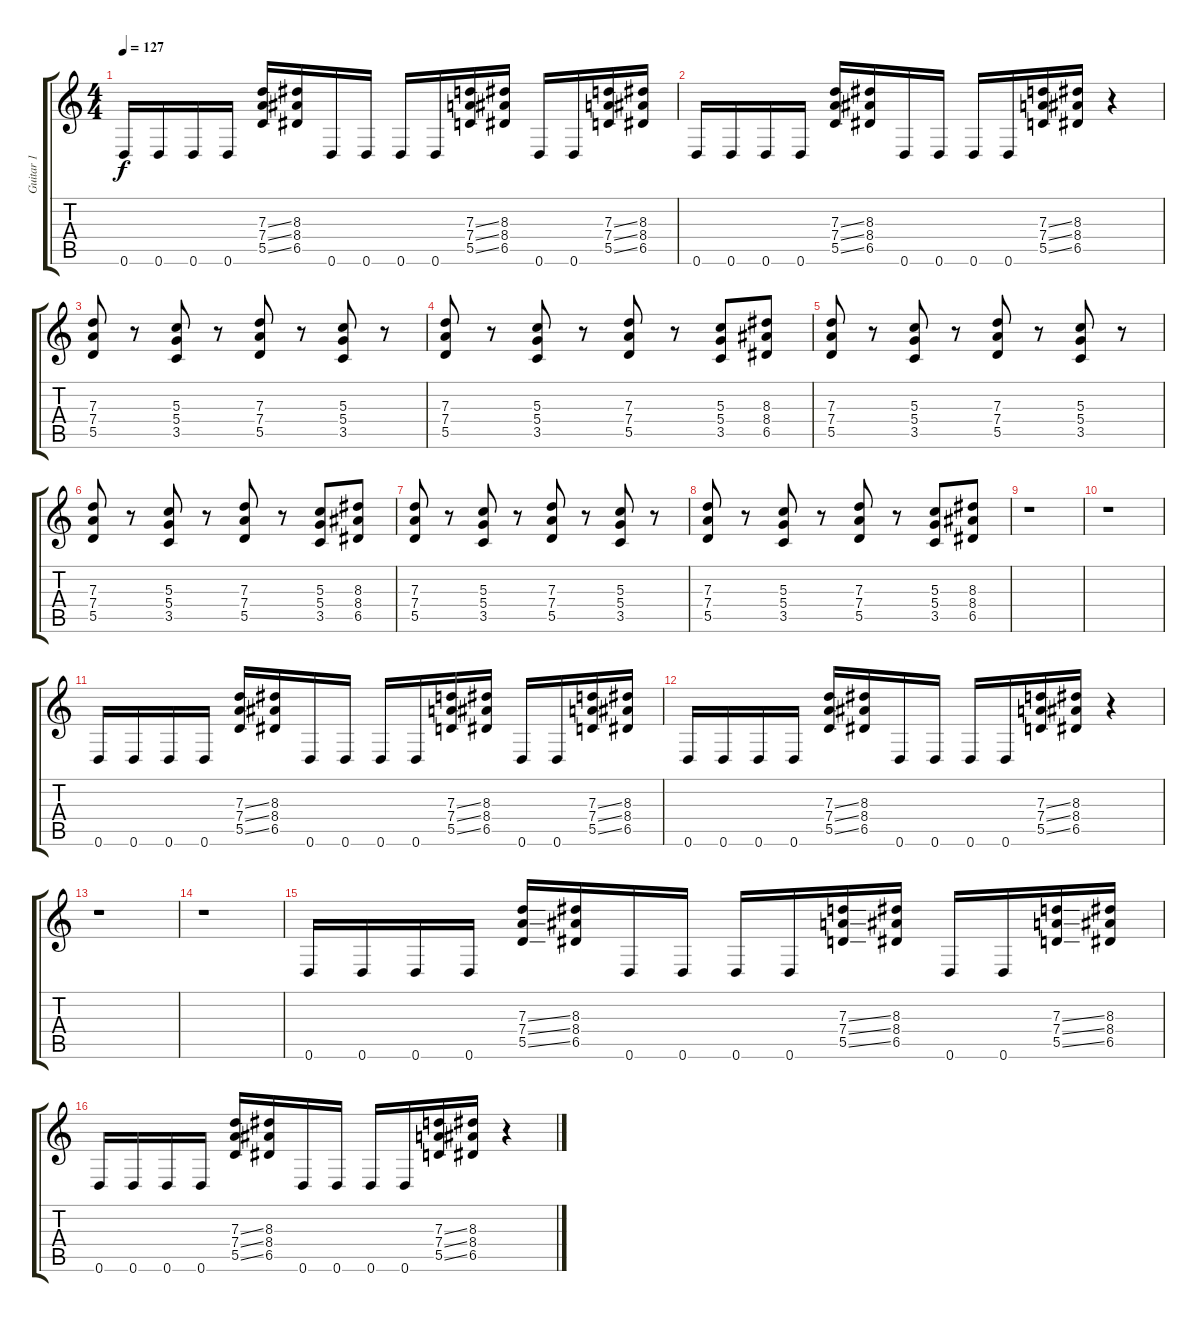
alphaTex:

\track ("Guitar 1" "Guitar 1") {instrument distortionguitar}
\staff {score tabs}
\tuning (E4 B3 G3 D3 A2 D2) {hide}
\ts (4 4)
\tempo 127
\clef g2
\ks c
0.6.16{dy f} 0.6.16 0.6.16 0.6.16 (7.3{ss} 7.4{ss} 5.5{ss}).16 (8.3 8.4 6.5).16 0.6.16 0.6.16 0.6.16 0.6.16 (7.3{ss} 7.4{ss} 5.5{ss}).16 (8.3 8.4 6.5).16 0.6.16 0.6.16 (7.3{ss} 7.4{ss} 5.5{ss}).16 (8.3 8.4 6.5).16 |
0.6.16 0.6.16 0.6.16 0.6.16 (7.3{ss} 7.4{ss} 5.5{ss}).16 (8.3 8.4 6.5).16 0.6.16 0.6.16 0.6.16 0.6.16 (7.3{ss} 7.4{ss} 5.5{ss}).16 (8.3 8.4 6.5).16 r.4 |
(7.3 7.4 5.5).8 r.8 (5.3 5.4 3.5).8 r.8 (7.3 7.4 5.5).8 r.8 (5.3 5.4 3.5).8 r.8 |
(7.3 7.4 5.5).8 r.8 (5.3 5.4 3.5).8 r.8 (7.3 7.4 5.5).8 r.8 (5.3 5.4 3.5).8 (8.3 8.4 6.5).8 |
(7.3 7.4 5.5).8 r.8 (5.3 5.4 3.5).8 r.8 (7.3 7.4 5.5).8 r.8 (5.3 5.4 3.5).8 r.8 |
(7.3 7.4 5.5).8 r.8 (5.3 5.4 3.5).8 r.8 (7.3 7.4 5.5).8 r.8 (5.3 5.4 3.5).8 (8.3 8.4 6.5).8 |
(7.3 7.4 5.5).8 r.8 (5.3 5.4 3.5).8 r.8 (7.3 7.4 5.5).8 r.8 (5.3 5.4 3.5).8 r.8 |
(7.3 7.4 5.5).8 r.8 (5.3 5.4 3.5).8 r.8 (7.3 7.4 5.5).8 r.8 (5.3 5.4 3.5).8 (8.3 8.4 6.5).8 |
r.1 |
r.1 |
0.6.16 0.6.16 0.6.16 0.6.16 (7.3{ss} 7.4{ss} 5.5{ss}).16 (8.3 8.4 6.5).16 0.6.16 0.6.16 0.6.16 0.6.16 (7.3{ss} 7.4{ss} 5.5{ss}).16 (8.3 8.4 6.5).16 0.6.16 0.6.16 (7.3{ss} 7.4{ss} 5.5{ss}).16 (8.3 8.4 6.5).16 |
0.6.16 0.6.16 0.6.16 0.6.16 (7.3{ss} 7.4{ss} 5.5{ss}).16 (8.3 8.4 6.5).16 0.6.16 0.6.16 0.6.16 0.6.16 (7.3{ss} 7.4{ss} 5.5{ss}).16 (8.3 8.4 6.5).16 r.4 |
r.1 |
r.1 |
0.6.16 0.6.16 0.6.16 0.6.16 (7.3{ss} 7.4{ss} 5.5{ss}).16 (8.3 8.4 6.5).16 0.6.16 0.6.16 0.6.16 0.6.16 (7.3{ss} 7.4{ss} 5.5{ss}).16 (8.3 8.4 6.5).16 0.6.16 0.6.16 (7.3{ss} 7.4{ss} 5.5{ss}).16 (8.3 8.4 6.5).16 |
0.6.16 0.6.16 0.6.16 0.6.16 (7.3{ss} 7.4{ss} 5.5{ss}).16 (8.3 8.4 6.5).16 0.6.16 0.6.16 0.6.16 0.6.16 (7.3{ss} 7.4{ss} 5.5{ss}).16 (8.3 8.4 6.5).16 r.4
